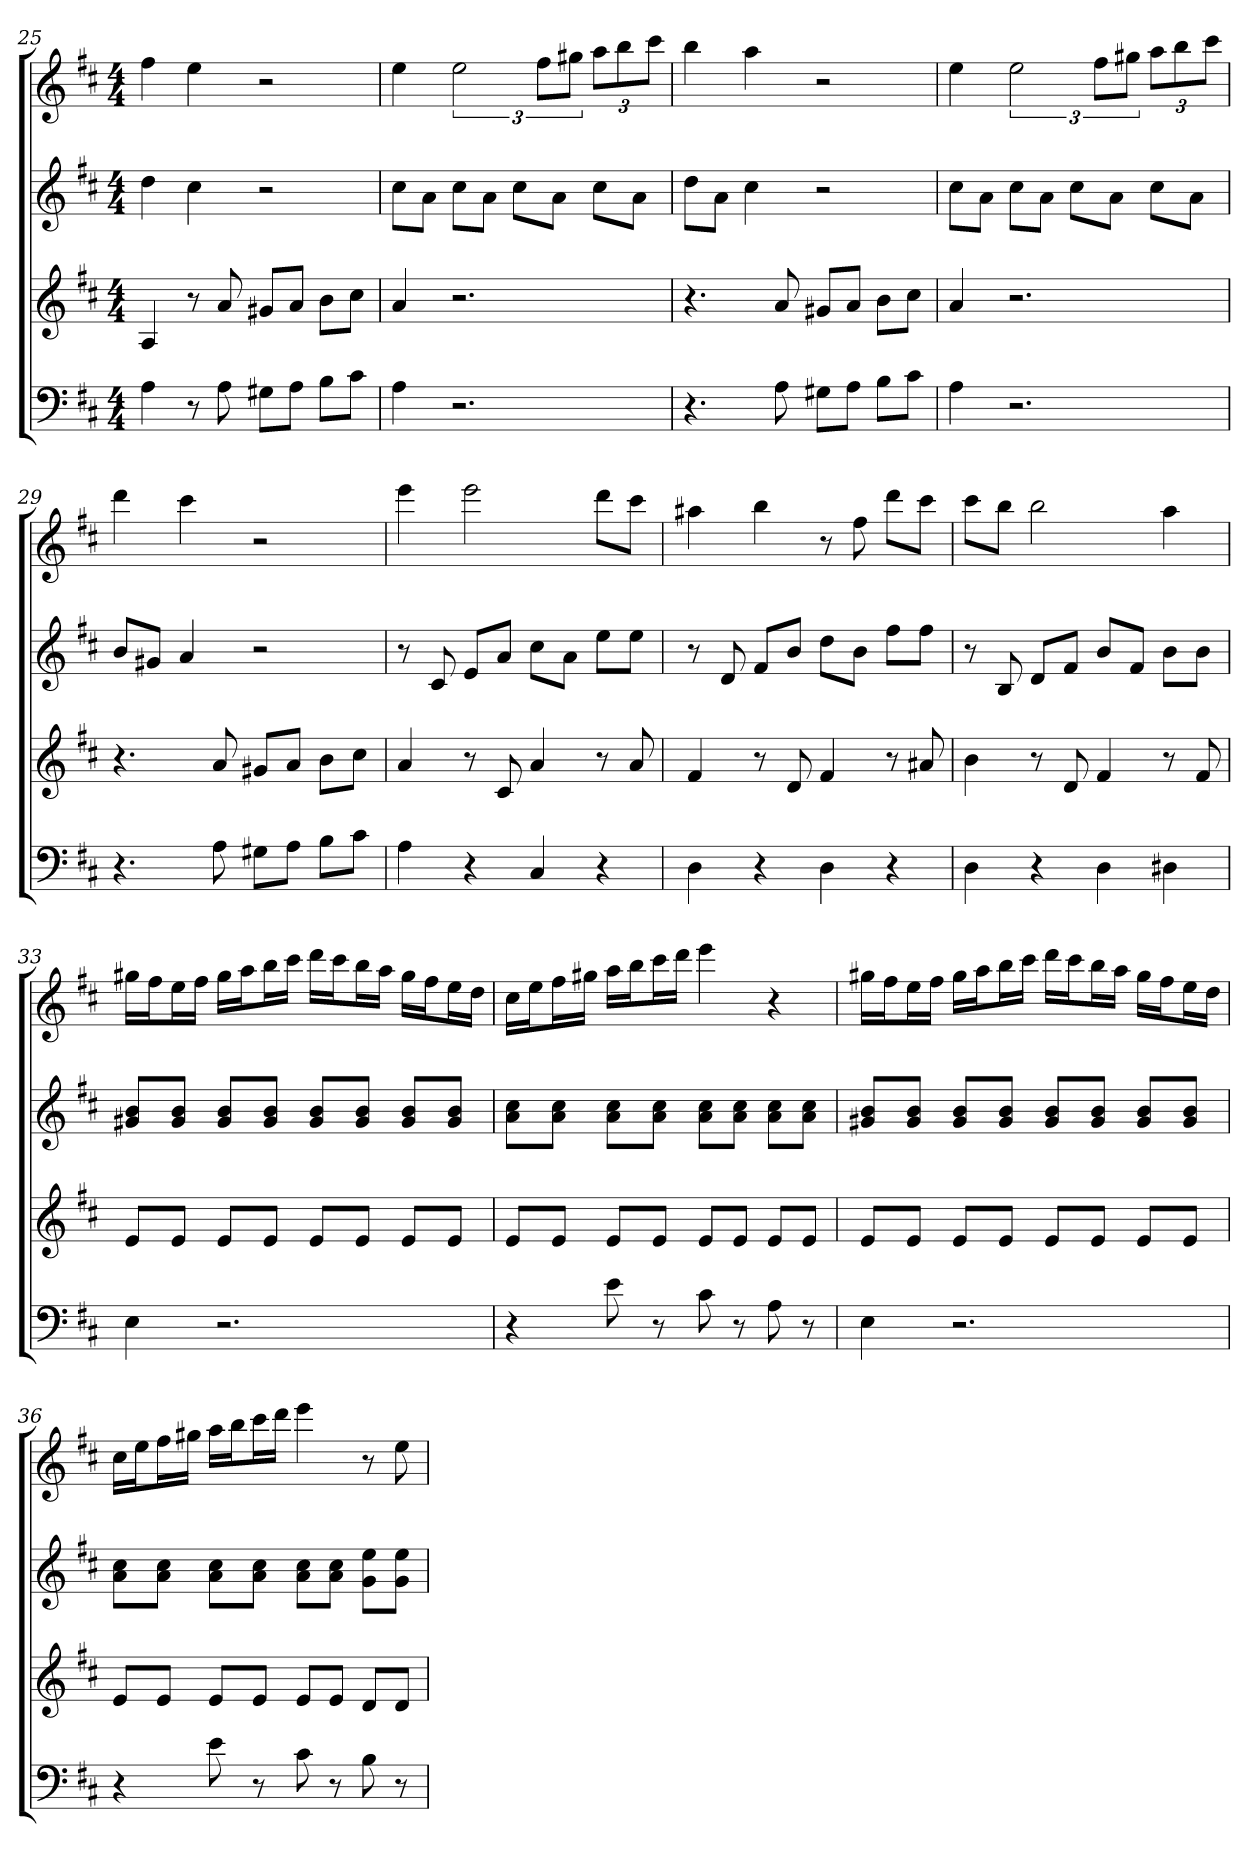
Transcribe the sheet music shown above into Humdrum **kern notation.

**kern	**kern	**kern	**kern
*part4	*part3	*part2	*part1
*staff4	*staff3	*staff2	*staff1
*k[f#c#]	*k[f#c#]	*k[f#c#]	*k[f#c#]
*D:	*D:	*D:	*D:
*M4/4	*M4/4	*M4/4	*M4/4
=25	=25	=25	=25
4A	4A	4dd	4ff#
8r	8r	4cc#	4ee
8A	8a	.	.
8G#XL	8g#XL	2r	2r
8AJ	8aJ	.	.
8BL	8bL	.	.
8c#J	8cc#J	.	.
=26	=26	=26	=26
4A	4a	8cc#L	4ee
.	.	8aJ	.
2.r	2.r	8cc#L	3ee
.	.	8aJ	.
.	.	8cc#L	.
.	.	.	12ff#L
.	.	8aJ	.
.	.	.	12gg#XJ
.	.	8cc#L	12aaL
.	.	.	12bb
.	.	8aJ	.
.	.	.	12ccc#J
=27	=27	=27	=27
4.r	4.r	8ddL	4bb
.	.	8aJ	.
.	.	4cc#	4aa
8A	8a	.	.
8G#XL	8g#XL	2r	2r
8AJ	8aJ	.	.
8BL	8bL	.	.
8c#J	8cc#J	.	.
=28	=28	=28	=28
4A	4a	8cc#L	4ee
.	.	8aJ	.
2.r	2.r	8cc#L	3ee
.	.	8aJ	.
.	.	8cc#L	.
.	.	.	12ff#L
.	.	8aJ	.
.	.	.	12gg#XJ
.	.	8cc#L	12aaL
.	.	.	12bb
.	.	8aJ	.
.	.	.	12ccc#J
=29	=29	=29	=29
4.r	4.r	8bL	4ddd
.	.	8g#XJ	.
.	.	4a	4ccc#
8A	8a	.	.
8G#XL	8g#XL	2r	2r
8AJ	8aJ	.	.
8BL	8bL	.	.
8c#J	8cc#J	.	.
=30	=30	=30	=30
4A	4a	8r	4eee
.	.	8c#	.
4r	8r	8eL	2eee
.	8c#	8aJ	.
4C#	4a	8cc#L	.
.	.	8aJ	.
4r	8r	8eeL	8dddL
.	8a	8eeJ	8ccc#J
=31	=31	=31	=31
4D	4f#	8r	4aa#X
.	.	8d	.
4r	8r	8f#L	4bb
.	8d	8bJ	.
4D	4f#	8ddL	8r
.	.	8bJ	8ff#
4r	8r	8ff#L	8dddL
.	8a#X	8ff#J	8ccc#J
=32	=32	=32	=32
4D	4b	8r	8ccc#L
.	.	8B	8bbJ
4r	8r	8dL	2bb
.	8d	8f#J	.
4D	4f#	8bL	.
.	.	8f#J	.
4D#X	8r	8bL	4aa
.	8f#	8bJ	.
=33	=33	=33	=33
4E	8eL	8g#X 8bL	16gg#XLL
.	.	.	16ff#J
.	8eJ	8g# 8bJ	16eeL
.	.	.	16ff#JJ
2.r	8eL	8g# 8bL	16gg#LL
.	.	.	16aaJ
.	8eJ	8g# 8bJ	16bbL
.	.	.	16ccc#JJ
.	8eL	8g# 8bL	16dddLL
.	.	.	16ccc#J
.	8eJ	8g# 8bJ	16bbL
.	.	.	16aaJJ
.	8eL	8g# 8bL	16gg#LL
.	.	.	16ff#J
.	8eJ	8g# 8bJ	16eeL
.	.	.	16ddJJ
=34	=34	=34	=34
4r	8eL	8a 8cc#L	16cc#LL
.	.	.	16eeJ
.	8eJ	8a 8cc#J	16ff#L
.	.	.	16gg#XJJ
8e	8eL	8a 8cc#L	16aaLL
.	.	.	16bbJ
8r	8eJ	8a 8cc#J	16ccc#L
.	.	.	16dddJJ
8c#	8eL	8a 8cc#L	4eee
8r	8eJ	8a 8cc#J	.
8A	8eL	8a 8cc#L	4r
8r	8eJ	8a 8cc#J	.
=35	=35	=35	=35
4E	8eL	8g#X 8bL	16gg#XLL
.	.	.	16ff#J
.	8eJ	8g# 8bJ	16eeL
.	.	.	16ff#JJ
2.r	8eL	8g# 8bL	16gg#LL
.	.	.	16aaJ
.	8eJ	8g# 8bJ	16bbL
.	.	.	16ccc#JJ
.	8eL	8g# 8bL	16dddLL
.	.	.	16ccc#J
.	8eJ	8g# 8bJ	16bbL
.	.	.	16aaJJ
.	8eL	8g# 8bL	16gg#LL
.	.	.	16ff#J
.	8eJ	8g# 8bJ	16eeL
.	.	.	16ddJJ
=36	=36	=36	=36
4r	8eL	8a 8cc#L	16cc#LL
.	.	.	16eeJ
.	8eJ	8a 8cc#J	16ff#L
.	.	.	16gg#XJJ
8e	8eL	8a 8cc#L	16aaLL
.	.	.	16bbJ
8r	8eJ	8a 8cc#J	16ccc#L
.	.	.	16dddJJ
8c#	8eL	8a 8cc#L	4eee
8r	8eJ	8a 8cc#J	.
8B	8dL	8g 8eeL	8r
8r	8dJ	8g 8eeJ	8ee
=	=	=	=
*-	*-	*-	*-
